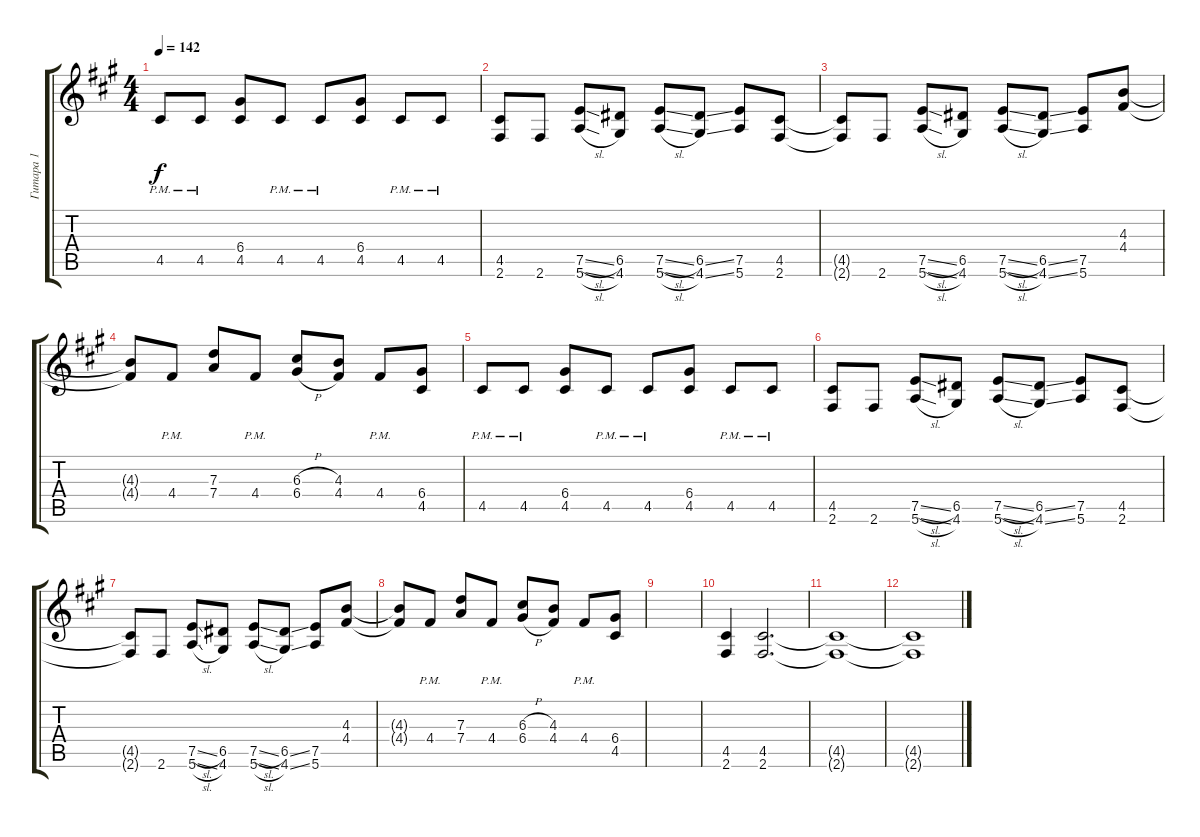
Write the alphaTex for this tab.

\track ("Гитара 1" "Гитара 1") {instrument distortionguitar}
\staff {score tabs}
\tuning (E4 B3 G3 D3 A2 E2) {hide}
\ts (4 4)
\tempo 142
\clef g2
\ks f#minor
4.5{pm}.8{dy f} 4.5{pm}.8 (6.4 4.5).8 4.5{pm}.8 4.5{pm}.8 (6.4 4.5).8 4.5{pm}.8 4.5{pm}.8 |
(4.5 2.6).8 2.6.8 (7.5{sl} 5.6{sl}).8 (6.5 4.6).8 (7.5{sl} 5.6{sl}).8 (6.5{ss} 4.6{ss}).8 (7.5 5.6).8 (4.5 2.6).8 |
(4.5{t} 2.6{t}).8 2.6.8 (7.5{sl} 5.6{sl}).8 (6.5 4.6).8 (7.5{sl} 5.6{sl}).8 (6.5{ss} 4.6{ss}).8 (7.5 5.6).8 (4.3 4.4).8 |
(4.3{t} 4.4{t}).8 4.4{pm}.8 (7.3 7.4).8 4.4{pm}.8 (6.3{h} 6.4{h}).8 (4.3 4.4).8 4.4{pm}.8 (6.4 4.5).8 |
4.5{pm}.8 4.5{pm}.8 (6.4 4.5).8 4.5{pm}.8 4.5{pm}.8 (6.4 4.5).8 4.5{pm}.8 4.5{pm}.8 |
(4.5 2.6).8 2.6.8 (7.5{sl} 5.6{sl}).8 (6.5 4.6).8 (7.5{sl} 5.6{sl}).8 (6.5{ss} 4.6{ss}).8 (7.5 5.6).8 (4.5 2.6).8 |
(4.5{t} 2.6{t}).8 2.6.8 (7.5{sl} 5.6{sl}).8 (6.5 4.6).8 (7.5{sl} 5.6{sl}).8 (6.5{ss} 4.6{ss}).8 (7.5 5.6).8 (4.3 4.4).8 |
(4.3{t} 4.4{t}).8 4.4{pm}.8 (7.3 7.4).8 4.4{pm}.8 (6.3{h} 6.4{h}).8 (4.3 4.4).8 4.4{pm}.8 (6.4 4.5).8 |
|
(4.5 2.6).4 (4.5 2.6).2{d} |
(4.5{t} 2.6{t}).1 |
(4.5{t} 2.6{t}).1
